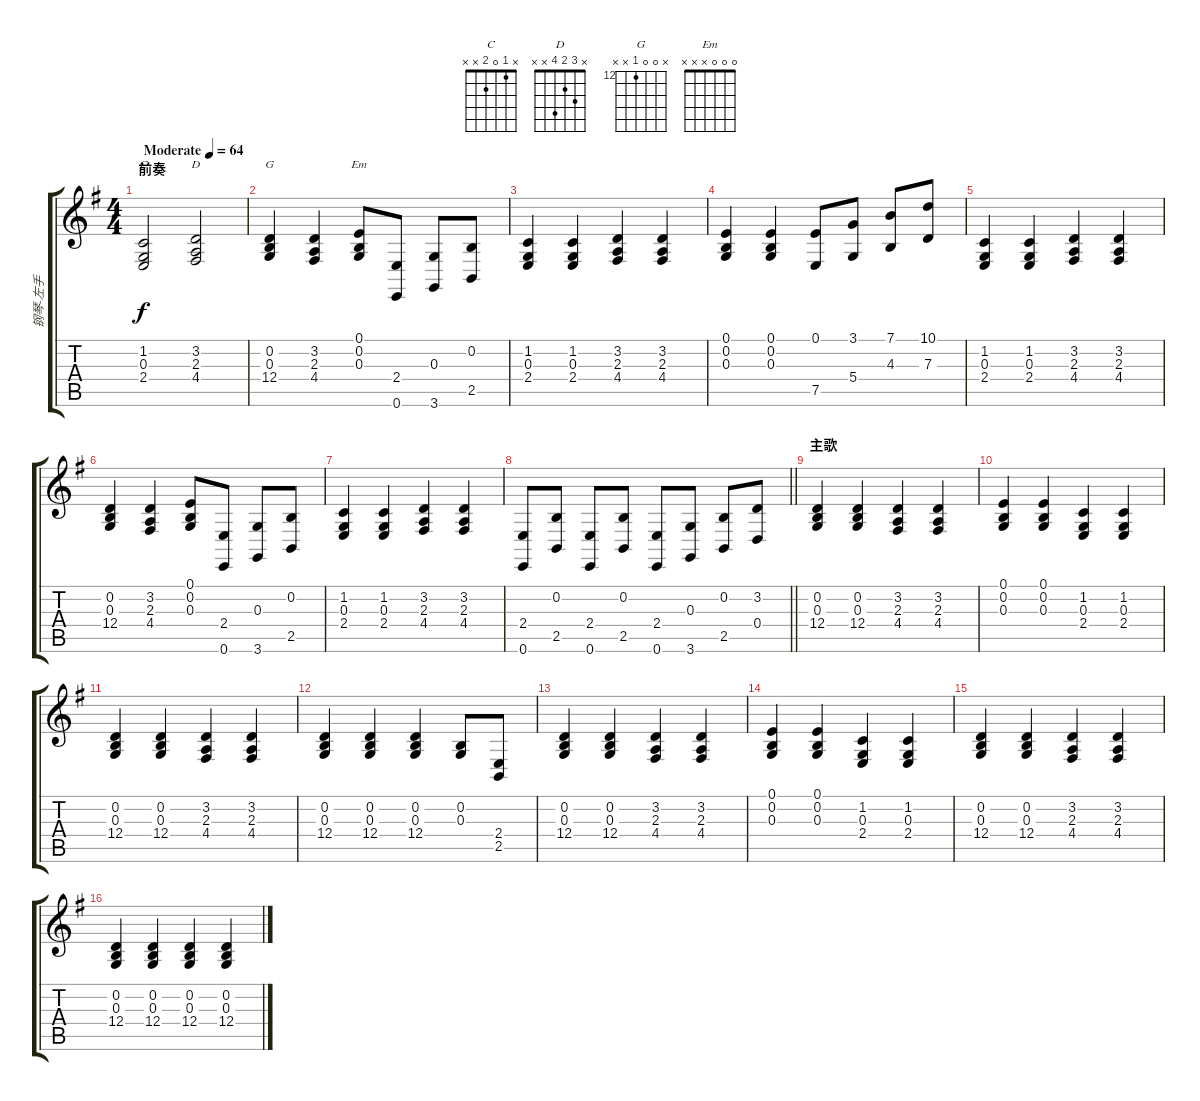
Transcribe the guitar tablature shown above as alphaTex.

\track ("钢琴-左手" "钢琴-左手") {instrument brightacousticpiano}
\staff {score tabs}
\tuning (E4 B3 G3 D3 A2 E2) {hide}
\chord ("C" x 1 0 2 x x)
\chord ("D" x 3 2 4 x x)
\chord ("G" x 0 0 12 x x) {firstfret 12}
\chord ("Em" 0 0 0 x x x)
\ts (4 4)
\section ("" "前奏")
\tempo (64 "Moderate")
\clef g2
\ks g
(1.2 0.3 2.4).2{ch "C" dy f instrument brightacousticpiano} (3.2 2.3 4.4).2{ch "D"} |
(0.2 0.3 12.4).4{ch "G"} (3.2 2.3 4.4).4 (0.1 0.2 0.3).8{ch "Em"} (2.4 0.6).8 (0.3 3.6).8 (0.2 2.5).8 |
(1.2 0.3 2.4).4 (1.2 0.3 2.4).4 (3.2 2.3 4.4).4 (3.2 2.3 4.4).4 |
(0.1 0.2 0.3).4 (0.1 0.2 0.3).4 (0.1 7.5).8 (3.1 5.4).8 (7.1 4.3).8 (10.1 7.3).8 |
(1.2 0.3 2.4).4 (1.2 0.3 2.4).4 (3.2 2.3 4.4).4 (3.2 2.3 4.4).4 |
(0.2 0.3 12.4).4 (3.2 2.3 4.4).4 (0.1 0.2 0.3).8 (2.4 0.6).8 (0.3 3.6).8 (0.2 2.5).8 |
(1.2 0.3 2.4).4 (1.2 0.3 2.4).4 (3.2 2.3 4.4).4 (3.2 2.3 4.4).4 |
\barLineRight lightlight
(2.4 0.6).8 (0.2 2.5).8 (2.4 0.6).8 (0.2 2.5).8 (2.4 0.6).8 (0.3 3.6).8 (0.2 2.5).8 (3.2 0.4).8 |
\section ("" "主歌")
(0.2 0.3 12.4).4 (0.2 0.3 12.4).4 (3.2 2.3 4.4).4 (3.2 2.3 4.4).4 |
(0.1 0.2 0.3).4 (0.1 0.2 0.3).4 (1.2 0.3 2.4).4 (1.2 0.3 2.4).4 |
(0.2 0.3 12.4).4 (0.2 0.3 12.4).4 (3.2 2.3 4.4).4 (3.2 2.3 4.4).4 |
(0.2 0.3 12.4).4 (0.2 0.3 12.4).4 (0.2 0.3 12.4).4 (0.2 0.3).8 (2.4 2.5).8 |
(0.2 0.3 12.4).4 (0.2 0.3 12.4).4 (3.2 2.3 4.4).4 (3.2 2.3 4.4).4 |
(0.1 0.2 0.3).4 (0.1 0.2 0.3).4 (1.2 0.3 2.4).4 (1.2 0.3 2.4).4 |
(0.2 0.3 12.4).4 (0.2 0.3 12.4).4 (3.2 2.3 4.4).4 (3.2 2.3 4.4).4 |
(0.2 0.3 12.4).4 (0.2 0.3 12.4).4 (0.2 0.3 12.4).4 (0.2 0.3 12.4).4
